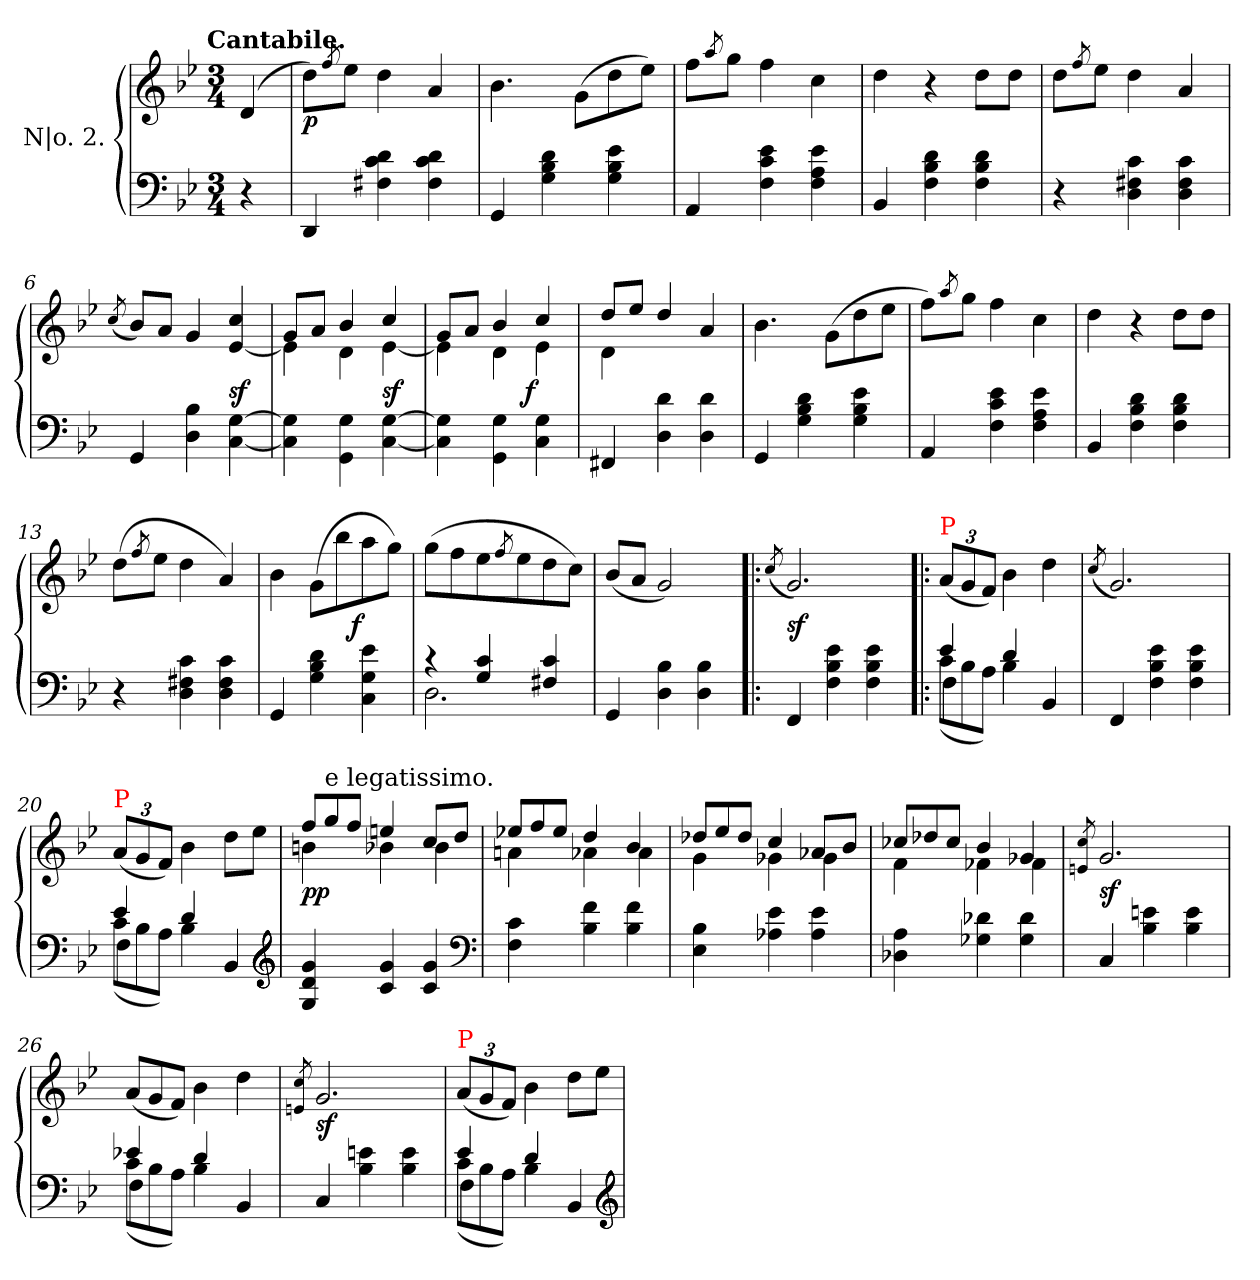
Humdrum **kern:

**kern	**kern	**dynam
*part2	*part1	*part1
*staff2	*staff1	*staff1
*	*I"N|o. 2.	*
*clefF4	*clefG2	*
*k[b-e-]	*k[b-e-]	*
!!LO:TX:omd:t=Cantabile.
*M3/4	*M3/4	*
=	=	=
4r	(>4d	.
=1	=1	=1
4DD	8ddL)	p
.	8qff/	.
.	8ee-J	.
4d 4c 4F#X	4dd	.
4d 4c 4F#	4a/	.
=2	=2	=2
4GG	4.b-	.
4d 4B- 4G	.	.
.	(>8gL	.
4e- 4B- 4G	8dd	.
.	8ee-J)	.
=3	=3	=3
4AA	8ffL	.
.	8qaa/	.
.	8ggJ	.
4e- 4c 4F	4ff	.
4e- 4A 4F	4cc	.
=4	=4	=4
4BB-	4dd	.
4d 4B- 4F	4r	.
4d 4B- 4F	8ddL	.
.	8ddJ	.
=5	=5	=5
4r	8ddL	.
.	8qff/	.
.	8ee-J	.
4c 4F#X 4D	4dd	.
4c 4F# 4D	4a/	.
=6	=6	=6
.	(<8qcc/	.
4GG	8b-L)	.
.	8aJ	.
4B- 4D	4g	.
[4G [4C	4cc [4e-	sf
=7	=7	=7
*	*^	*
4G] 4C]	8gL	4e-]	.
.	8aJ	.	.
4G\ 4GG\	4b-	4d	.
[4G [4C	4cc	[4e-	sf
=8	=8	=8	=8
4G] 4C]	8gL	4e-]	.
.	8aJ	.	.
4G\ 4GG\	4b-	4d	.
!	!	!	!LO:DY:rj
4G 4C	4cc	4e-	f
=9	=9	=9	=9
4FF#X	8ddL	4d	.
.	8ee-J	.	.
4d 4D	4dd/	4ryy	.
4d 4D	4a/	4ryy	.
*	*v	*v	*
=10	=10	=10
4GG	4.b-	.
4d 4B- 4G	.	.
.	(>8gL	.
4e- 4B- 4G	8dd	.
.	8ee-J	.
=11	=11	=11
4AA	8ffL)	.
.	8qaa/	.
.	8ggJ	.
4e- 4c 4F	4ff	.
4e- 4A 4F	4cc	.
=12	=12	=12
4BB-	4dd	.
4d 4B- 4F	4r	.
4d 4B- 4F	8ddL	.
.	8ddJ	.
=13	=13	=13
4r	(>8ddL	.
.	8qff/	.
.	8ee-J	.
4c 4F#X 4D	4dd	.
4c 4F# 4D	4a/)	.
=14	=14	=14
4GG	4b-	.
4d 4B- 4G	(>8gL	.
.	8bb-	.
!	!	!LO:DY:rj
4e- 4G 4C	8aa	f
.	8ggJ)	.
=15	=15	=15
*^	*	*
4rc	2.D	(>8ggL	.
.	.	8ff	.
4c 4G	.	8ee-	.
.	.	8qff/	.
.	.	8ee-	.
4c 4F#X	.	8dd	.
.	.	8ccJ)	.
*v	*v	*	*
=16	=16	=16
4GG	(<8b-L	.
.	8aJ	.
4B- 4D	2g)	.
4B- 4D	.	.
=17!|:	=17!|:	=17!|:
.	(<8qcc/	.
4FF	2.g)	sf
4e- 4B- 4F	.	.
4e- 4B- 4F	.	.
=18!|:	=18!|:	=18!|:
*^	*	*
*	*Xtuplet	*Xbrackettup	*
*	*^	*	*
!	!	!	!LO:TX:a:color=red:t=P	!
4e-	(>12cL	4F\	(<12aL	.
.	12B-	.	12g	.
.	12AJ)	.	12fJ)	.
4d	4B-\	2ryy	4b-	.
4BB-	4ryy	.	4dd	.
*v	*v	*v	*	*
=19	=19	=19
.	(<8qcc/	.
4FF	2.g)	.
4e- 4B- 4F	.	.
4e- 4B- 4F	.	.
=20	=20	=20
*^	*	*
*	*^	*	*
!	!	!	!LO:TX:a:color=red:t=P	!
4e-	(>12cL	4F\	(<12aL	.
.	12B-	.	12g	.
.	12AJ)	.	12fJ)	.
4d	4B-\	2ryy	4b-	.
4BB-	4ryy	.	8ddL	.
.	.	.	8ee-J	.
*v	*v	*v	*	*
*clefG2	*	*
=21	=21	=21
*	*Xtuplet	*
*	*^	*
4g 4d 4G	12ffL	4bn	pp
!	!LO:TX:a:t=e legatissimo.	!	!
.	12gg	.	.
.	12ffJ	.	.
4g 4c	4een	4b-X	.
4g 4c	8ccL	4b-	.
.	8ddJ	.	.
*clefF4	*	*	*
=22	=22	=22	=22
4c 4F	12ee-XL	4an	.
.	12ff	.	.
.	12ee-J	.	.
4f 4B-	4dd	4a-X	.
4f 4B-	4b-	4a-	.
=23	=23	=23	=23
4B- 4E-	12dd-XL	4g	.
.	12ee-	.	.
.	12dd-J	.	.
4e- 4A-X	4cc	4g-X	.
4e- 4A-	8a-XL	4g-	.
.	8b-J	.	.
=24	=24	=24	=24
4A 4D-X	12cc-XL	4f	.
.	12dd-X	.	.
.	12cc-J	.	.
4d-X 4G-X	4b-	4f-X	.
4d- 4G-	4g-X	4f-	.
*	*v	*v	*
=25	=25	=25
.	8qcc/ 8qen/	.
4C/	2.g	sf
4en 4B-	.	.
4e 4B-	.	.
=26	=26	=26
*^	*	*
*	*^	*	*
4e-X	(>12cL	4F\	(<12aL	.
.	12B-	.	12g	.
.	12AJ)	.	12fJ)	.
4d	4B-\	2ryy	4b-	.
4BB-	4ryy	.	4dd	.
*v	*v	*v	*	*
=27	=27	=27
.	8qcc/ 8qen/	.
4C/	2.g	sf
4en 4B-	.	.
4e 4B-	.	.
=28	=28	=28
*^	*	*
*	*^	*	*
*	*	*	*tuplet	*
!	!	!	!LO:TX:a:color=red:t=P	!
4e-	(>12cL	4F\	(<12aL	.
.	12B-	.	12g	.
.	12AJ)	.	12fJ)	.
4d	4B-\	2ryy	4b-	.
4BB-	4ryy	.	8ddL	.
.	.	.	8ee-J	.
*v	*v	*v	*	*
*clefG2	*	*
=	=	=
*-	*-	*-
